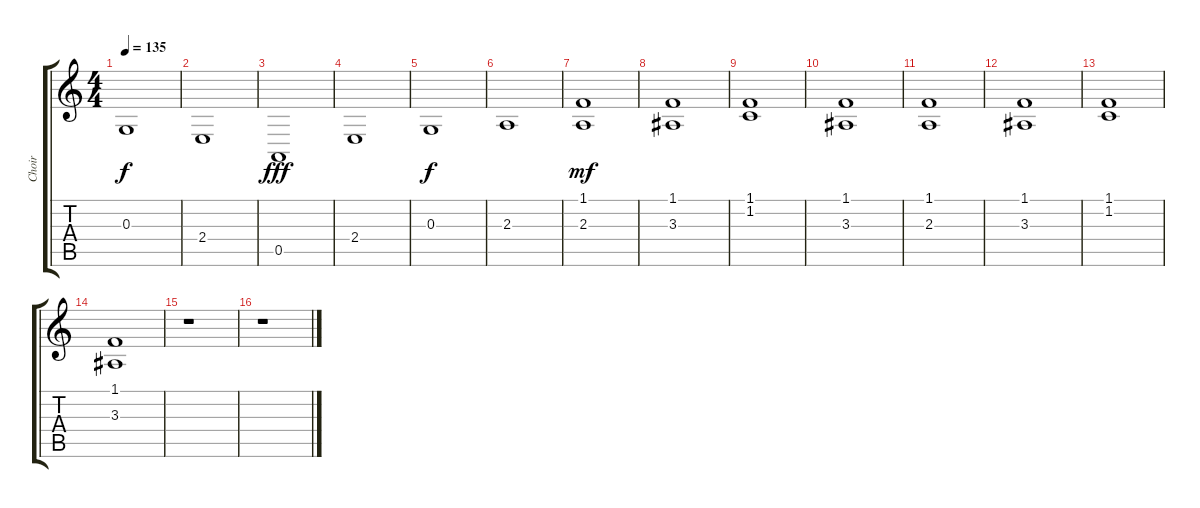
\track ("Choir    " "Choir    ") {instrument choiraahs}
\staff {score tabs}
\tuning (E4 B3 G3 D3 A2 E2) {hide}
\ts (4 4)
\tempo 135
\clef g2
\ks c
0.3.1{dy f} |
2.4.1 |
0.5.1{dy fff} |
2.4.1 |
0.3.1{dy f} |
2.3.1 |
(1.1 2.3).1{dy mf} |
(1.1 3.3).1 |
(1.1 1.2).1 |
(1.1 3.3).1 |
(1.1 2.3).1 |
(1.1 3.3).1 |
(1.1 1.2).1 |
(1.1 3.3).1 |
r.1 |
r.1
